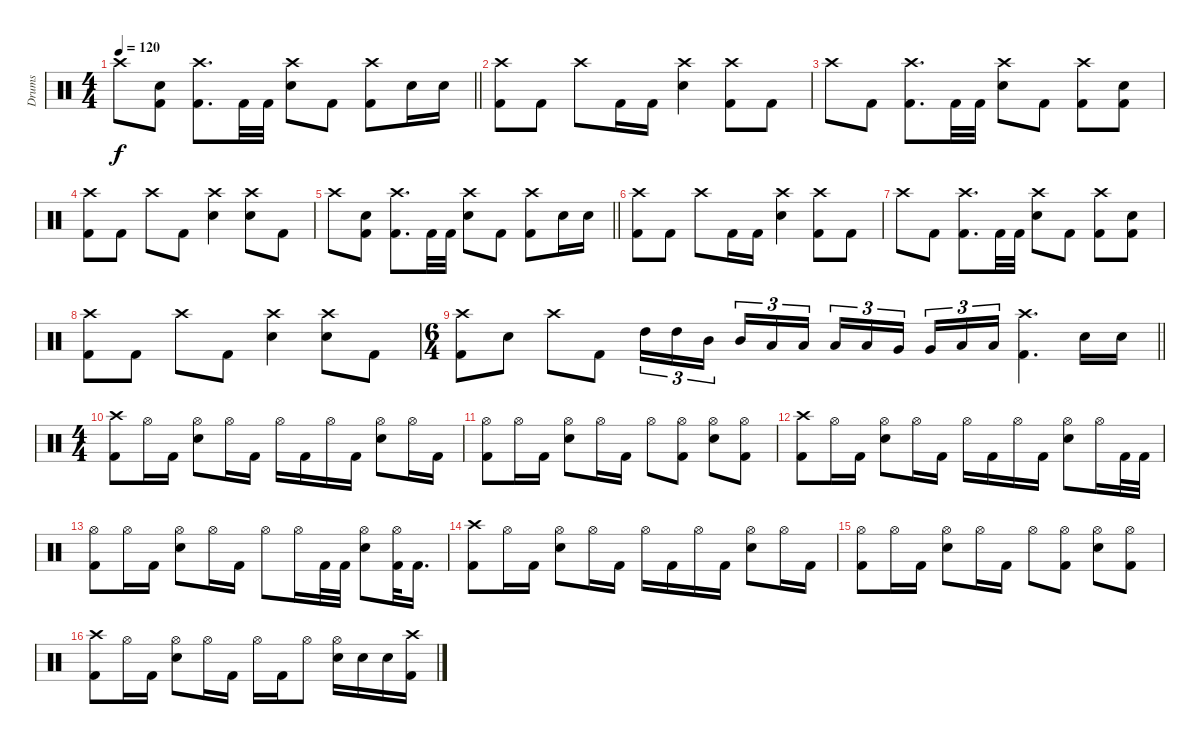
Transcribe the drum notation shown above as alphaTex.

\track ("Drums" "Drums") {instrument percussion}
\staff
\articulation defaults
\ts (4 4)
\tempo 120
\clef neutral
\barLineRight lightlight
\ks c "Crash high (hit)".8{dy f}
("Electric Snare (hit)" "Kick (hit) 2").8 ("Crash high (hit)" "Kick (hit) 2").8{d} "Kick (hit) 2".32 "Kick (hit) 2".32 ("Crash high (hit)" "Electric Snare (hit)").8 "Kick (hit) 2".8 ("Crash high (hit)" "Kick (hit) 2").8 "Electric Snare (hit)".16 "Electric Snare (hit)".16 |
("Crash high (hit)" "Kick (hit) 2").8 "Kick (hit) 2".8 "Crash high (hit)".8 "Kick (hit) 2".16 "Kick (hit) 2".16 ("Crash high (hit)" "Electric Snare (hit)").4 ("Crash high (hit)" "Kick (hit) 2").8 "Kick (hit) 2".8 |
"Crash high (hit)".8 "Kick (hit) 2".8 ("Crash high (hit)" "Kick (hit) 2").8{d} "Kick (hit) 2".32 "Kick (hit) 2".32 ("Crash high (hit)" "Electric Snare (hit)").8 "Kick (hit) 2".8 ("Crash high (hit)" "Kick (hit) 2").8 ("Electric Snare (hit)" "Kick (hit) 2").8 |
("Crash high (hit)" "Kick (hit) 2").8 "Kick (hit) 2".8 "Crash high (hit)".8 "Kick (hit) 2".8 ("Crash high (hit)" "Electric Snare (hit)").4 ("Crash high (hit)" "Electric Snare (hit)").8 "Kick (hit) 2".8 |
\barLineRight lightlight "Crash high (hit)".8
("Electric Snare (hit)" "Kick (hit) 2").8 ("Crash high (hit)" "Kick (hit) 2").8{d} "Kick (hit) 2".32 "Kick (hit) 2".32 ("Crash high (hit)" "Electric Snare (hit)").8 "Kick (hit) 2".8 ("Crash high (hit)" "Kick (hit) 2").8 "Electric Snare (hit)".16 "Electric Snare (hit)".16 |
("Crash high (hit)" "Kick (hit) 2").8 "Kick (hit) 2".8 "Crash high (hit)".8 "Kick (hit) 2".16 "Kick (hit) 2".16 ("Crash high (hit)" "Electric Snare (hit)").4 ("Crash high (hit)" "Kick (hit) 2").8 "Kick (hit) 2".8 |
"Crash high (hit)".8 "Kick (hit) 2".8 ("Crash high (hit)" "Kick (hit) 2").8{d} "Kick (hit) 2".32 "Kick (hit) 2".32 ("Crash high (hit)" "Electric Snare (hit)").8 "Kick (hit) 2".8 ("Crash high (hit)" "Kick (hit) 2").8 ("Electric Snare (hit)" "Kick (hit) 2").8 |
("Crash high (hit)" "Kick (hit) 2").8 "Kick (hit) 2".8 "Crash high (hit)".8 "Kick (hit) 2".8 ("Crash high (hit)" "Electric Snare (hit)").4 ("Crash high (hit)" "Electric Snare (hit)").8 "Kick (hit) 2".8 |
\ts (6 4)
\barLineRight lightlight
("Crash high (hit)" "Kick (hit) 2").8 "Electric Snare (hit)".8 "Crash high (hit)".8 "Kick (hit) 2".8 "High Tom (hit)".16{tu (3 2)} "High Tom (hit)".16{tu (3 2)} "Mid Tom (hit)".16{tu (3 2) beam splitsecondary} "Mid Tom (hit)".16{tu (3 2)} "Low Tom (hit)".16{tu (3 2)} "Low Tom (hit)".16{tu (3 2)} "Low Tom (hit)".16{tu (3 2)} "Low Tom (hit)".16{tu (3 2)} "Very Low Tom (hit)".16{tu (3 2) beam splitsecondary} "Very Low Tom (hit)".16{tu (3 2)} "Low Floor Tom (hit)".16{tu (3 2)} "Low Floor Tom (hit)".16{tu (3 2)} ("Crash high (hit)" "Kick (hit) 2").4{d} "Electric Snare (hit)".16 "Electric Snare (hit)".16 |
\ts (4 4)
\section ("" "")
("Crash high (hit)" "Kick (hit) 2").8 "Hi-Hat (open)".16 "Kick (hit) 2".16 ("Hi-Hat (open)" "Electric Snare (hit)").8 "Hi-Hat (open)".16 "Kick (hit) 2".16 "Hi-Hat (open)".16 "Kick (hit) 2".16 "Hi-Hat (open)".16 "Kick (hit) 2".16 ("Hi-Hat (open)" "Electric Snare (hit)").8 "Hi-Hat (open)".16 "Kick (hit) 2".16 |
("Hi-Hat (open)" "Kick (hit) 2").8 "Hi-Hat (open)".16 "Kick (hit) 2".16 ("Hi-Hat (open)" "Electric Snare (hit)").8 "Hi-Hat (open)".16 "Kick (hit) 2".16 "Hi-Hat (open)".8 ("Hi-Hat (open)" "Kick (hit) 2").8 ("Hi-Hat (open)" "Electric Snare (hit)").8 ("Hi-Hat (open)" "Kick (hit) 2").8 |
("Crash high (hit)" "Kick (hit) 2").8 "Hi-Hat (open)".16 "Kick (hit) 2".16 ("Hi-Hat (open)" "Electric Snare (hit)").8 "Hi-Hat (open)".16 "Kick (hit) 2".16 "Hi-Hat (open)".16 "Kick (hit) 2".16 "Hi-Hat (open)".16 "Kick (hit) 2".16 ("Hi-Hat (open)" "Electric Snare (hit)").8 "Hi-Hat (open)".16 "Kick (hit) 2".32 "Kick (hit) 2".32 |
("Hi-Hat (open)" "Kick (hit) 2").8 "Hi-Hat (open)".16 "Kick (hit) 2".16 ("Hi-Hat (open)" "Electric Snare (hit)").8 "Hi-Hat (open)".16 "Kick (hit) 2".16 "Hi-Hat (open)".8 "Hi-Hat (open)".16 "Kick (hit) 2".32 "Kick (hit) 2".32 ("Hi-Hat (open)" "Electric Snare (hit)").8 ("Hi-Hat (open)" "Kick (hit) 2").32 "Kick (hit) 2".16{d} |
("Crash high (hit)" "Kick (hit) 2").8 "Hi-Hat (open)".16 "Kick (hit) 2".16 ("Hi-Hat (open)" "Electric Snare (hit)").8 "Hi-Hat (open)".16 "Kick (hit) 2".16 "Hi-Hat (open)".16 "Kick (hit) 2".16 "Hi-Hat (open)".16 "Kick (hit) 2".16 ("Hi-Hat (open)" "Electric Snare (hit)").8 "Hi-Hat (open)".16 "Kick (hit) 2".16 |
("Hi-Hat (open)" "Kick (hit) 2").8 "Hi-Hat (open)".16 "Kick (hit) 2".16 ("Hi-Hat (open)" "Electric Snare (hit)").8 "Hi-Hat (open)".16 "Kick (hit) 2".16 "Hi-Hat (open)".8 ("Hi-Hat (open)" "Kick (hit) 2").8 ("Hi-Hat (open)" "Electric Snare (hit)").8 ("Hi-Hat (open)" "Kick (hit) 2").8 |
("Crash high (hit)" "Kick (hit) 2").8 "Hi-Hat (open)".16 "Kick (hit) 2".16 ("Hi-Hat (open)" "Electric Snare (hit)").8 "Hi-Hat (open)".16 "Kick (hit) 2".16 "Hi-Hat (open)".16 "Kick (hit) 2".16 "Hi-Hat (open)".8 ("Hi-Hat (open)" "Electric Snare (hit)").16 "Electric Snare (hit)".16 "Electric Snare (hit)".16 ("Crash high (hit)" "Kick (hit) 2").16
